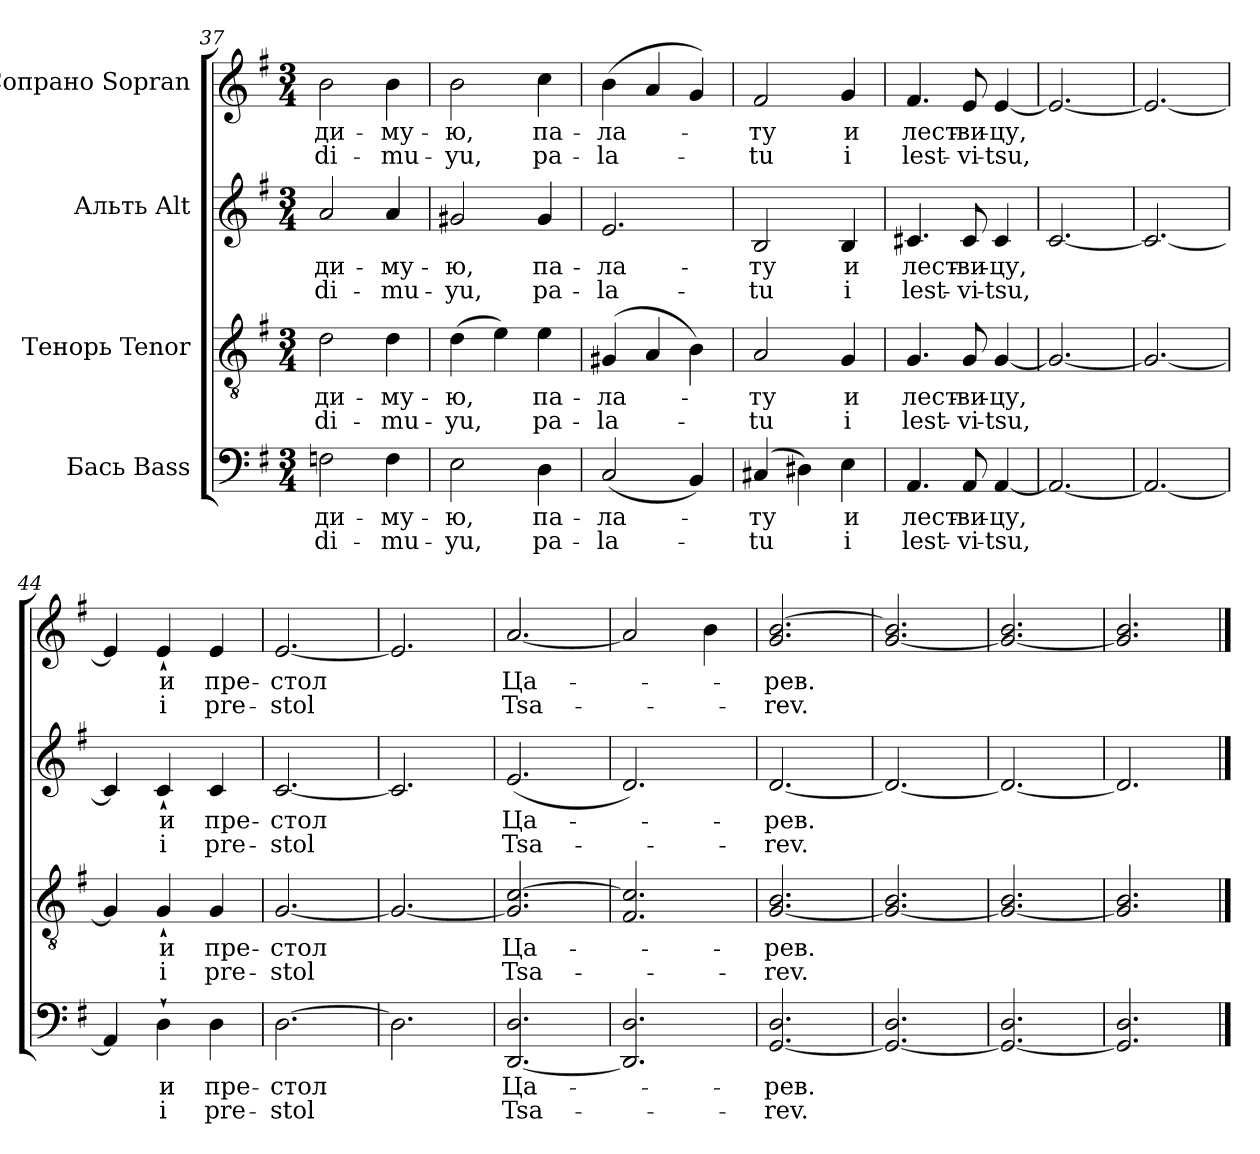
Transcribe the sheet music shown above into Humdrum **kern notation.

**kern	**text	**text	**kern	**text	**text	**kern	**text	**text	**kern	**text	**text
*part4	*part4	*part4	*part3	*part3	*part3	*part2	*part2	*part2	*part1	*part1	*part1
*staff4	*staff4	*staff4	*staff3	*staff3	*staff3	*staff2	*staff2	*staff2	*staff1	*staff1	*staff1
*I"Бась Bass	*	*	*I"Тенорь Tenor	*	*	*I"Альть Alt	*	*	*I"Сопрано Sopran	*	*
*clefF4	*	*	*clefGv2	*	*	*clefG2	*	*	*clefG2	*	*
*k[f#]	*	*	*k[f#]	*	*	*k[f#]	*	*	*k[f#]	*	*
*G:	*	*	*G:	*	*	*G:	*	*	*G:	*	*
*M3/4	*	*	*M3/4	*	*	*M3/4	*	*	*M3/4	*	*
=37	=37	=37	=37	=37	=37	=37	=37	=37	=37	=37	=37
!	!LO:LY:b	!LO:LY:b	!	!LO:LY:b	!LO:LY:b	!	!LO:LY:b	!LO:LY:b	!	!LO:LY:b	!LO:LY:b
2Fn\	-ди-	-di-	2d\	-ди-	-di-	2a/	-ди-	-di-	2b\	-ди-	-di-
!	!LO:LY:b	!LO:LY:b	!	!LO:LY:b	!LO:LY:b	!	!LO:LY:b	!LO:LY:b	!	!LO:LY:b	!LO:LY:b
4F\	-му-	-mu-	4d\	-му-	-mu-	4a/	-му-	-mu-	4b\	-му-	-mu-
=38	=38	=38	=38	=38	=38	=38	=38	=38	=38	=38	=38
!	!LO:LY:b	!LO:LY:b	!	!LO:LY:b	!LO:LY:b	!	!LO:LY:b	!LO:LY:b	!	!LO:LY:b	!LO:LY:b
2E\	-ю,	-yu,	(>4d\	-ю,	-yu,	2g#X/	-ю,	-yu,	2b\	-ю,	-yu,
.	.	.	4e\)	.	.	.	.	.	.	.	.
!	!LO:LY:b	!LO:LY:b	!	!LO:LY:b	!LO:LY:b	!	!LO:LY:b	!LO:LY:b	!	!LO:LY:b	!LO:LY:b
4D\	па-	pa-	4e\	па-	pa-	4g#/	па-	pa-	4cc\	па-	pa-
=39	=39	=39	=39	=39	=39	=39	=39	=39	=39	=39	=39
!	!LO:LY:b	!LO:LY:b	!	!LO:LY:b	!LO:LY:b	!	!LO:LY:b	!LO:LY:b	!	!LO:LY:b	!LO:LY:b
(<2C/	-ла-	-la-	(>4G#X/	-ла-	-la-	2.e/	-ла-	-la-	(>4b\	-ла-	-la-
.	.	.	4A/	.	.	.	.	.	4a/	.	.
4BB/)	.	.	4B\)	.	.	.	.	.	4g/)	.	.
=40	=40	=40	=40	=40	=40	=40	=40	=40	=40	=40	=40
!	!LO:LY:b	!LO:LY:b	!	!LO:LY:b	!LO:LY:b	!	!LO:LY:b	!LO:LY:b	!	!LO:LY:b	!LO:LY:b
(>4C#X/	-ту	-tu	2A/	-ту	-tu	2B/	-ту	-tu	2f#/	-ту	-tu
4D#X\)	.	.	.	.	.	.	.	.	.	.	.
!	!LO:LY:b	!LO:LY:b	!	!LO:LY:b	!LO:LY:b	!	!LO:LY:b	!LO:LY:b	!	!LO:LY:b	!LO:LY:b
4E\	и	i	4G/	и	i	4B/	и	i	4g/	и	i
!!LO:PB:g=z
=41	=41	=41	=41	=41	=41	=41	=41	=41	=41	=41	=41
!	!LO:LY:b	!LO:LY:b	!	!LO:LY:b	!LO:LY:b	!	!LO:LY:b	!LO:LY:b	!	!LO:LY:b	!LO:LY:b
4.AA/	лест-	lest-	4.G/	лест-	lest-	4.c#X/	лест-	lest-	4.f#/	лест-	lest-
!	!LO:LY:b	!LO:LY:b	!	!LO:LY:b	!LO:LY:b	!	!LO:LY:b	!LO:LY:b	!	!LO:LY:b	!LO:LY:b
8AA/	-ви-	-vi-	8G/	-ви-	-vi-	8c#/	-ви-	-vi-	8e/	-ви-	-vi-
!	!LO:LY:b	!LO:LY:b	!	!LO:LY:b	!LO:LY:b	!	!LO:LY:b	!LO:LY:b	!	!LO:LY:b	!LO:LY:b
[4AA/	-цу,	-tsu,	[4G/	-цу,	-tsu,	4c#/	-цу,	-tsu,	[4e/	-цу,	-tsu,
=42	=42	=42	=42	=42	=42	=42	=42	=42	=42	=42	=42
2.AA/_	.	.	2.G/_	.	.	[2.c/	.	.	2.e/_	.	.
=43	=43	=43	=43	=43	=43	=43	=43	=43	=43	=43	=43
2.AA/_	.	.	2.G/_	.	.	2.c/_	.	.	2.e/_	.	.
=44	=44	=44	=44	=44	=44	=44	=44	=44	=44	=44	=44
4AA/]	.	.	4G/]	.	.	4c/]	.	.	4e/]	.	.
!	!LO:LY:b	!LO:LY:b	!	!LO:LY:b	!LO:LY:b	!	!LO:LY:b	!LO:LY:b	!	!LO:LY:b	!LO:LY:b
4D`\	и	i	4G`/	и	i	4c`/	и	i	4e`/	и	i
!	!LO:LY:b	!LO:LY:b	!	!LO:LY:b	!LO:LY:b	!	!LO:LY:b	!LO:LY:b	!	!LO:LY:b	!LO:LY:b
4D\	пре-	pre-	4G/	пре-	pre-	4c/	пре-	pre-	4e/	пре-	pre-
=45	=45	=45	=45	=45	=45	=45	=45	=45	=45	=45	=45
!	!LO:LY:b	!LO:LY:b	!	!LO:LY:b	!LO:LY:b	!	!LO:LY:b	!LO:LY:b	!	!LO:LY:b	!LO:LY:b
[2.D\	-стол	-stol	[2.G/	-стол	-stol	[2.c/	-стол	-stol	[2.e/	-стол	-stol
!!LO:LB:g=z
=46	=46	=46	=46	=46	=46	=46	=46	=46	=46	=46	=46
2.D\]	.	.	2.G/_	.	.	2.c/]	.	.	2.e/]	.	.
=47	=47	=47	=47	=47	=47	=47	=47	=47	=47	=47	=47
!	!LO:LY:b	!LO:LY:b	!	!LO:LY:b	!LO:LY:b	!	!LO:LY:b	!LO:LY:b	!	!LO:LY:b	!LO:LY:b
[2.DD/ 2.D/	Ца-	Tsa-	2.G/] [2.c/	Ца-	Tsa-	(<2.e/	Ца-	Tsa-	[2.a/	Ца-	Tsa-
=48	=48	=48	=48	=48	=48	=48	=48	=48	=48	=48	=48
2.DD/] 2.D/	.	.	2.F#/ 2.c/]	.	.	2.d/)	.	.	2a/]	.	.
.	.	.	.	.	.	.	.	.	4b\	.	.
=49	=49	=49	=49	=49	=49	=49	=49	=49	=49	=49	=49
!	!LO:LY:b	!LO:LY:b	!	!LO:LY:b	!LO:LY:b	!	!LO:LY:b	!LO:LY:b	!	!LO:LY:b	!LO:LY:b
[2.GG/ 2.D/	-рев.	-rev.	[2.G/ 2.B/	-рев.	-rev.	[2.d/	-рев.	-rev.	2.g/ [2.b/	-рев.	-rev.
=50	=50	=50	=50	=50	=50	=50	=50	=50	=50	=50	=50
2.GG/_ 2.D/	.	.	2.G/_ 2.B/	.	.	2.d/_	.	.	[2.g/ 2.b/]	.	.
=51	=51	=51	=51	=51	=51	=51	=51	=51	=51	=51	=51
2.GG/_ 2.D/	.	.	2.G/_ 2.B/	.	.	2.d/_	.	.	2.g/_ 2.b/	.	.
=52	=52	=52	=52	=52	=52	=52	=52	=52	=52	=52	=52
2.GG/] 2.D/	.	.	2.G/] 2.B/	.	.	2.d/]	.	.	2.g/] 2.b/	.	.
==	==	==	==	==	==	==	==	==	==	==	==
*-	*-	*-	*-	*-	*-	*-	*-	*-	*-	*-	*-
